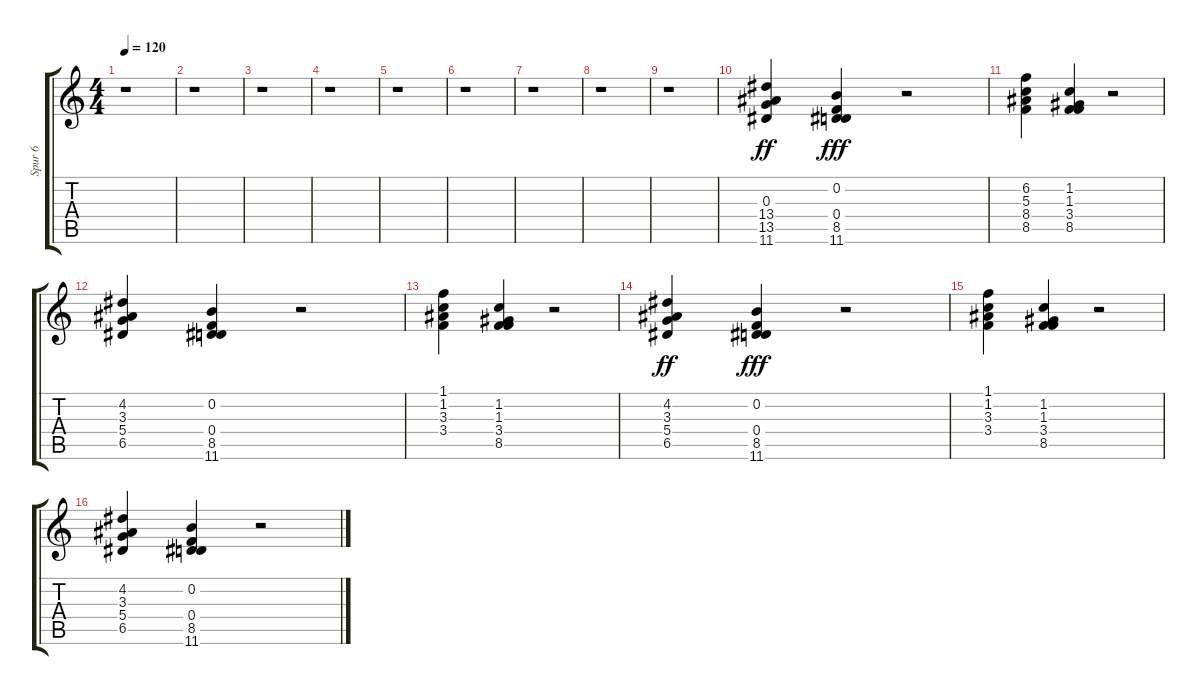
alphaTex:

\track ("Spur 6" "Spur 6") {instrument acousticguitarsteel}
\staff {score tabs}
\tuning (E4 B3 G3 D3 A2 E2) {hide}
\ts (4 4)
\tempo 120
\clef g2
\ks c
r.1{dy f} |
r.1 |
r.1 |
r.1 |
r.1 |
r.1 |
r.1 |
r.1 |
r.1 |
(0.3 13.4 13.5 11.6).4{dy ff} (0.2 0.4 8.5 11.6).4{dy fff} r.2 |
(6.2 5.3 8.4 8.5).4 (1.2 1.3 3.4 8.5).4 r.2 |
(4.2 3.3 5.4 6.5).4 (0.2 0.4 8.5 11.6).4 r.2 |
(1.1 1.2 3.3 3.4).4 (1.2 1.3 3.4 8.5).4 r.2 |
(4.2 3.3 5.4 6.5).4{dy ff} (0.2 0.4 8.5 11.6).4{dy fff} r.2 |
(1.1 1.2 3.3 3.4).4 (1.2 1.3 3.4 8.5).4 r.2 |
(4.2 3.3 5.4 6.5).4 (0.2 0.4 8.5 11.6).4 r.2
